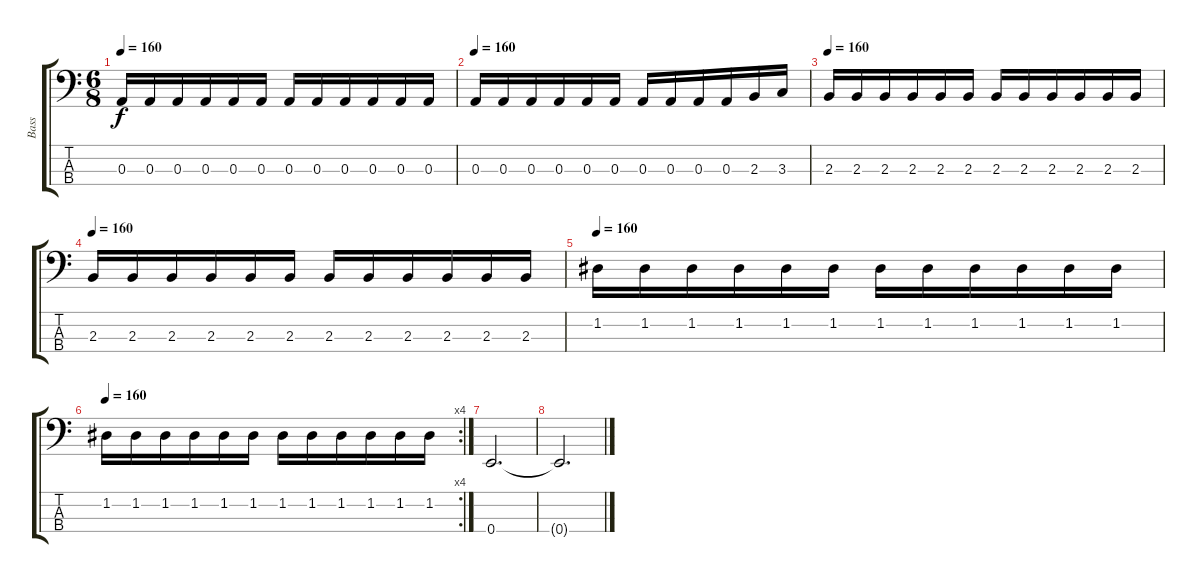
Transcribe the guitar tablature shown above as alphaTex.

\track ("Bass" "Bass") {instrument acousticguitarnylon}
\staff {score tabs}
\tuning (G2 D2 A1 E1) {hide}
\ts (6 8)
\tempo 160
\clef f4
\ks c
0.3.16{dy f} 0.3.16 0.3.16 0.3.16 0.3.16 0.3.16 0.3.16 0.3.16 0.3.16 0.3.16 0.3.16 0.3.16 |
\tempo 160
0.3.16 0.3.16 0.3.16 0.3.16 0.3.16 0.3.16 0.3.16 0.3.16 0.3.16 0.3.16 2.3.16 3.3.16 |
\tempo 160
2.3.16 2.3.16 2.3.16 2.3.16 2.3.16 2.3.16 2.3.16 2.3.16 2.3.16 2.3.16 2.3.16 2.3.16 |
\tempo 160
2.3.16 2.3.16 2.3.16 2.3.16 2.3.16 2.3.16 2.3.16 2.3.16 2.3.16 2.3.16 2.3.16 2.3.16 |
\tempo 160
1.2.16 1.2.16 1.2.16 1.2.16 1.2.16 1.2.16 1.2.16 1.2.16 1.2.16 1.2.16 1.2.16 1.2.16 |
\rc 4
\tempo 160
1.2.16 1.2.16 1.2.16 1.2.16 1.2.16 1.2.16 1.2.16 1.2.16 1.2.16 1.2.16 1.2.16 1.2.16 |
0.4.2{d} |
0.4{t}.2{d}
